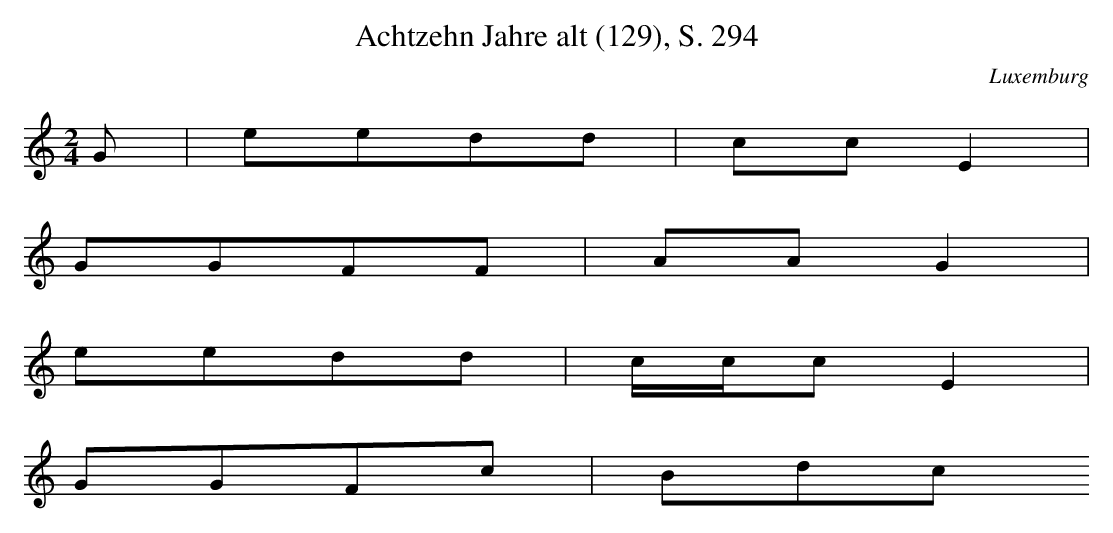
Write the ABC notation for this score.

X:1
T: Achtzehn Jahre alt (129), S. 294
O: Luxemburg
M: 2/4
L: 1/16
K: C
G2 | e2e2d2d2 | c2c2E4 |
G2G2F2F2 | A2A2G4 |
e2e2d2d2 | ccc2E4 |
G2G2F2c2 | B2d2c2
